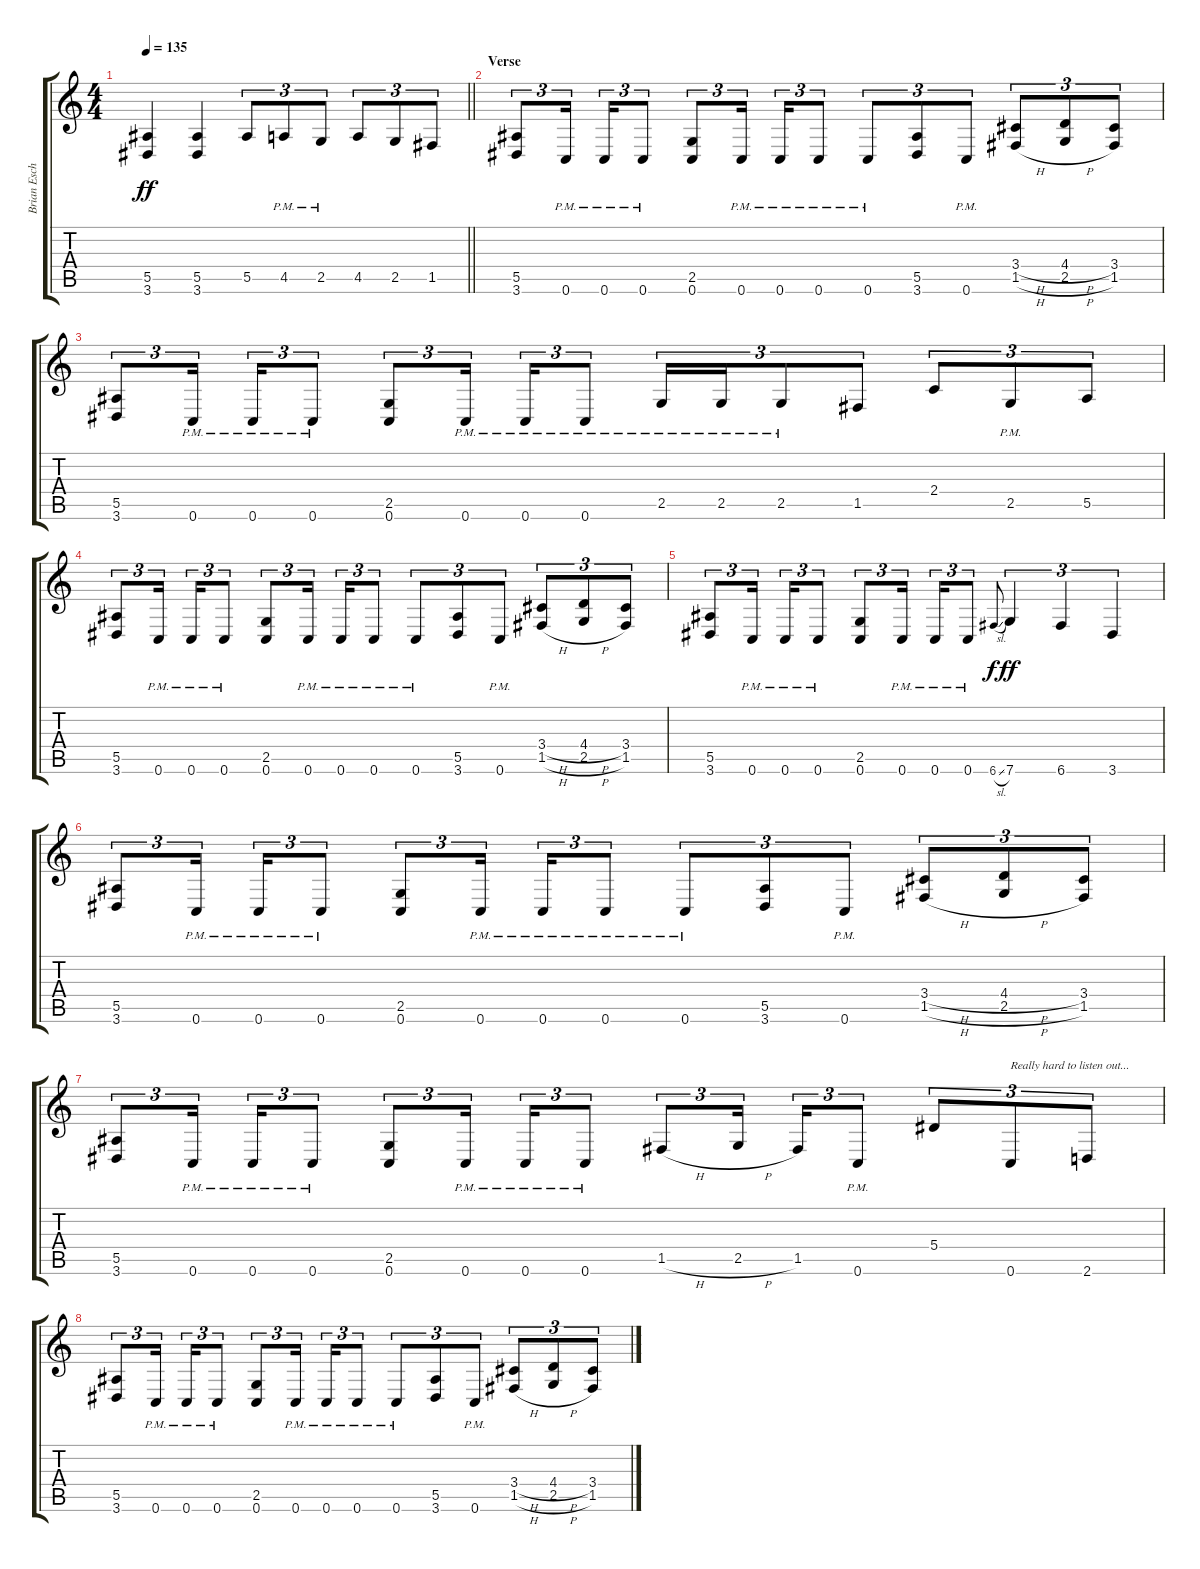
\track ("Brian Eschbach" "Brian Esch") {instrument distortionguitar}
\staff {score tabs}
\tuning (C4 G3 Eb3 Bb2 F2 C2) {hide}
\ts (4 4)
\tempo 135
\clef g2
\barLineRight lightlight
\ks c
(5.5 3.6).4{dy ff} (5.5 3.6).4 5.5.8{tu (3 2)} 4.5{pm}.8{tu (3 2)} 2.5{pm}.8{tu (3 2)} 4.5.8{tu (3 2)} 2.5.8{tu (3 2)} 1.5.8{tu (3 2)} |
\section ("" "Verse")
(5.5 3.6).8{tu (3 2)} 0.6{pm}.16{tu (3 2) beam splitsecondary} 0.6{pm}.16{tu (3 2)} 0.6{pm}.8{tu (3 2)} (2.5 0.6).8{tu (3 2)} 0.6{pm}.16{tu (3 2) beam splitsecondary} 0.6{pm}.16{tu (3 2)} 0.6{pm}.8{tu (3 2)} 0.6{pm}.8{tu (3 2)} (5.5 3.6).8{tu (3 2)} 0.6{pm}.8{tu (3 2)} (3.4{h} 1.5{h}).8{tu (3 2)} (4.4{h} 2.5{h}).8{tu (3 2)} (3.4 1.5).8{tu (3 2)} |
(5.5 3.6).8{tu (3 2)} 0.6{pm}.16{tu (3 2) beam splitsecondary} 0.6{pm}.16{tu (3 2)} 0.6{pm}.8{tu (3 2)} (2.5 0.6).8{tu (3 2)} 0.6{pm}.16{tu (3 2) beam splitsecondary} 0.6{pm}.16{tu (3 2)} 0.6{pm}.8{tu (3 2)} 2.5{pm}.16{tu (3 2)} 2.5{pm}.16{tu (3 2)} 2.5{pm}.8{tu (3 2)} 1.5.8{tu (3 2)} 2.4.8{tu (3 2)} 2.5{pm}.8{tu (3 2)} 5.5.8{tu (3 2)} |
(5.5 3.6).8{tu (3 2)} 0.6{pm}.16{tu (3 2) beam splitsecondary} 0.6{pm}.16{tu (3 2)} 0.6{pm}.8{tu (3 2)} (2.5 0.6).8{tu (3 2)} 0.6{pm}.16{tu (3 2) beam splitsecondary} 0.6{pm}.16{tu (3 2)} 0.6{pm}.8{tu (3 2)} 0.6{pm}.8{tu (3 2)} (5.5 3.6).8{tu (3 2)} 0.6{pm}.8{tu (3 2)} (3.4{h} 1.5{h}).8{tu (3 2)} (4.4{h} 2.5{h}).8{tu (3 2)} (3.4 1.5).8{tu (3 2)} |
(5.5 3.6).8{tu (3 2)} 0.6{pm}.16{tu (3 2) beam splitsecondary} 0.6{pm}.16{tu (3 2)} 0.6{pm}.8{tu (3 2)} (2.5 0.6).8{tu (3 2)} 0.6{pm}.16{tu (3 2) beam splitsecondary} 0.6{pm}.16{tu (3 2)} 0.6{pm}.8{tu (3 2)} 6.6{sl}.8{gr onbeat dy f} 7.6.4{tu (3 2) dy ff} 6.6.4{tu (3 2)} 3.6.4{tu (3 2)} |
(5.5 3.6).8{tu (3 2)} 0.6{pm}.16{tu (3 2) beam splitsecondary} 0.6{pm}.16{tu (3 2)} 0.6{pm}.8{tu (3 2)} (2.5 0.6).8{tu (3 2)} 0.6{pm}.16{tu (3 2) beam splitsecondary} 0.6{pm}.16{tu (3 2)} 0.6{pm}.8{tu (3 2)} 0.6{pm}.8{tu (3 2)} (5.5 3.6).8{tu (3 2)} 0.6{pm}.8{tu (3 2)} (3.4{h} 1.5{h}).8{tu (3 2)} (4.4{h} 2.5{h}).8{tu (3 2)} (3.4 1.5).8{tu (3 2)} |
(5.5 3.6).8{tu (3 2)} 0.6{pm}.16{tu (3 2) beam splitsecondary} 0.6{pm}.16{tu (3 2)} 0.6{pm}.8{tu (3 2)} (2.5 0.6).8{tu (3 2)} 0.6{pm}.16{tu (3 2) beam splitsecondary} 0.6{pm}.16{tu (3 2)} 0.6{pm}.8{tu (3 2)} 1.5{h}.8{tu (3 2)} 2.5{h}.16{tu (3 2) beam splitsecondary} 1.5.16{tu (3 2)} 0.6{pm}.8{tu (3 2)} 5.4.8{tu (3 2)} 0.6.8{tu (3 2) txt "Really hard to listen out..."} 2.6.8{tu (3 2)} |
(5.5 3.6).8{tu (3 2)} 0.6{pm}.16{tu (3 2) beam splitsecondary} 0.6{pm}.16{tu (3 2)} 0.6{pm}.8{tu (3 2)} (2.5 0.6).8{tu (3 2)} 0.6{pm}.16{tu (3 2) beam splitsecondary} 0.6{pm}.16{tu (3 2)} 0.6{pm}.8{tu (3 2)} 0.6{pm}.8{tu (3 2)} (5.5 3.6).8{tu (3 2)} 0.6{pm}.8{tu (3 2)} (3.4{h} 1.5{h}).8{tu (3 2)} (4.4{h} 2.5{h}).8{tu (3 2)} (3.4 1.5).8{tu (3 2)}
